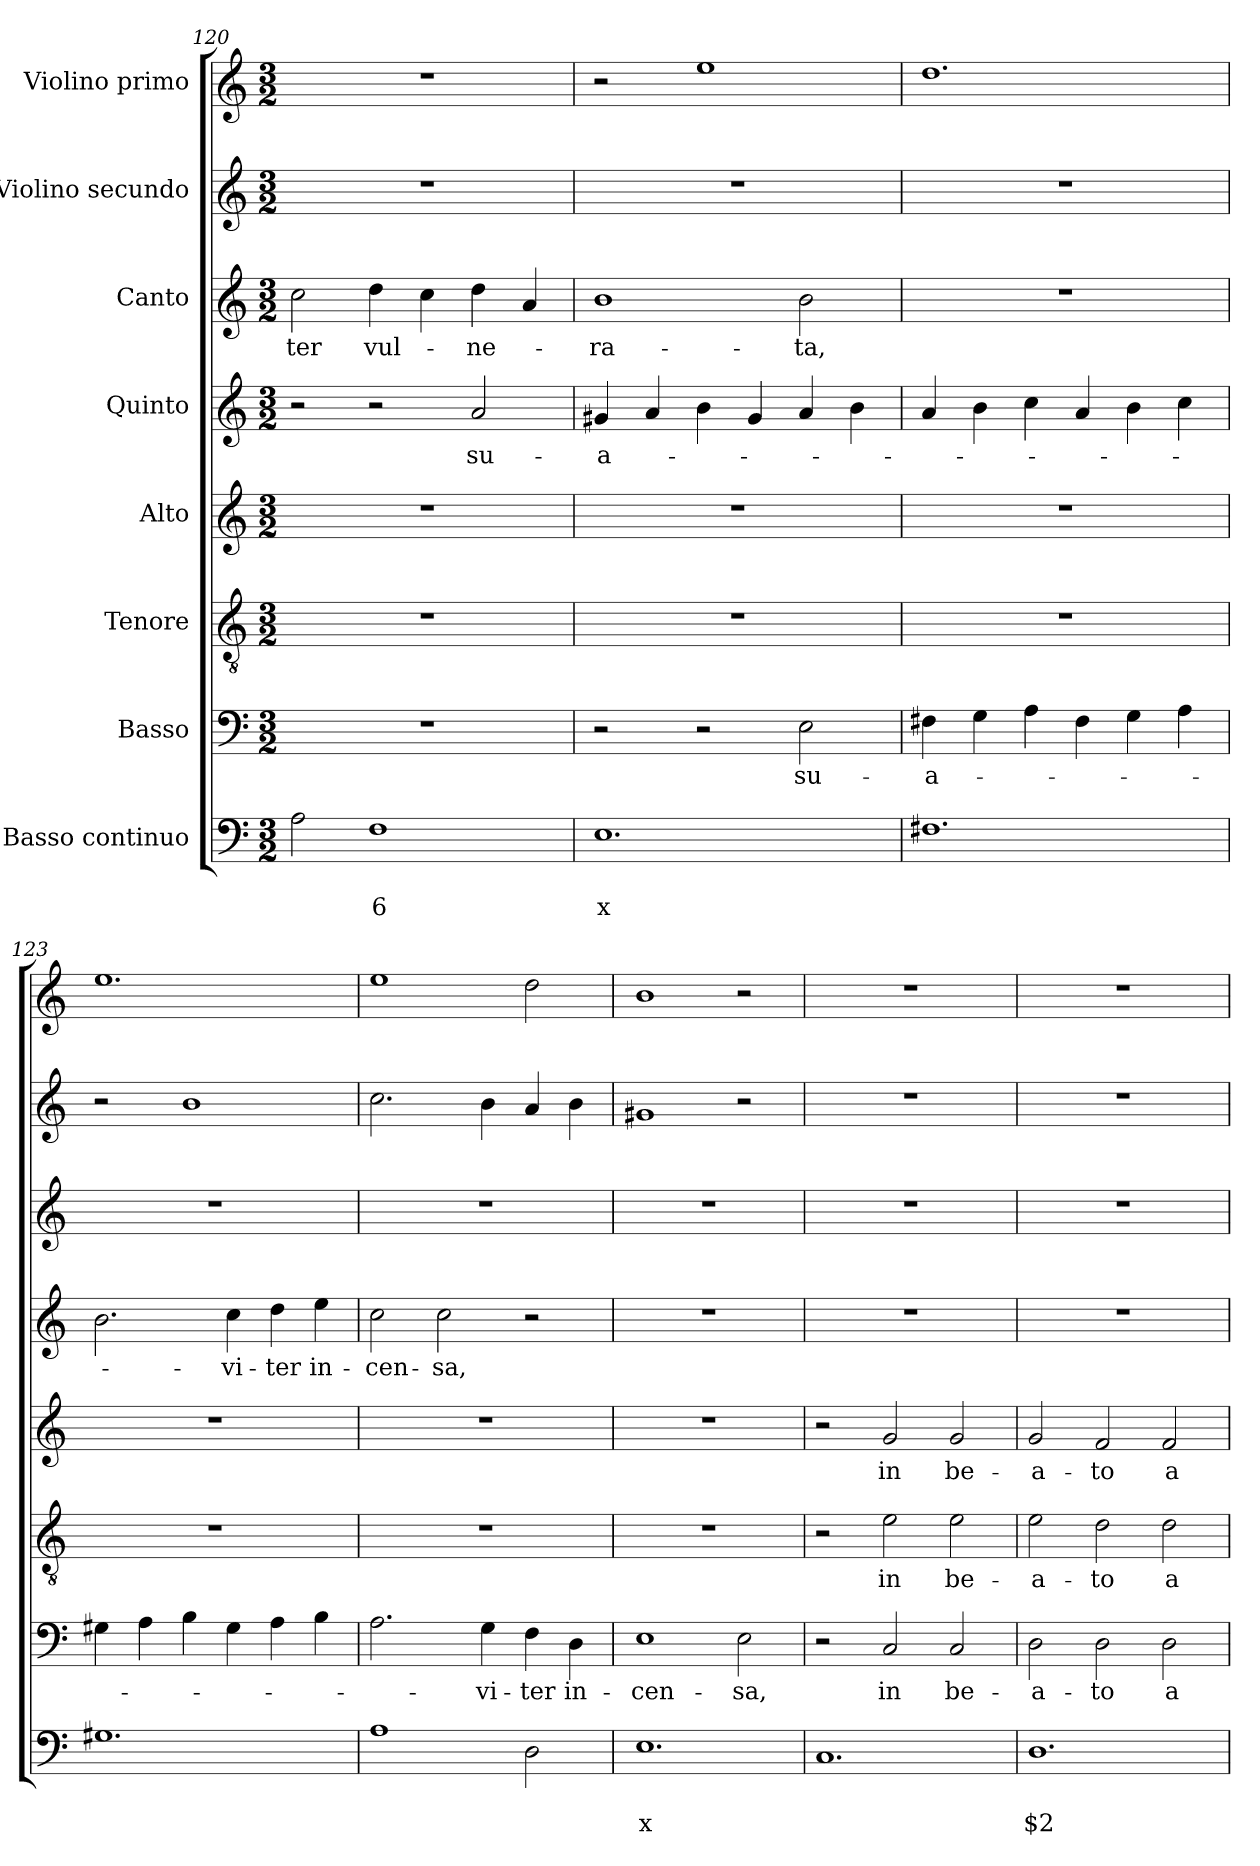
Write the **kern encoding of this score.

**kern	**text	**text	**kern	**text	**kern	**text	**kern	**text	**kern	**text	**kern	**text	**kern	**kern
*part8	*part8	*part8	*part7	*part7	*part6	*part6	*part5	*part5	*part4	*part4	*part3	*part3	*part2	*part1
*staff8	*staff8	*staff8	*staff7	*staff7	*staff6	*staff6	*staff5	*staff5	*staff4	*staff4	*staff3	*staff3	*staff2	*staff1
*I"Basso continuo	*	*	*I"Basso	*	*I"Tenore	*	*I"Alto	*	*I"Quinto	*	*I"Canto	*	*I"Violino secundo	*I"Violino primo
*clefF4	*	*	*clefF4	*	*clefGv2	*	*clefG2	*	*clefG2	*	*clefG2	*	*clefG2	*clefG2
*k[]	*	*	*k[]	*	*k[]	*	*k[]	*	*k[]	*	*k[]	*	*k[]	*k[]
*C:	*	*	*C:	*	*C:	*	*C:	*	*C:	*	*C:	*	*C:	*C:
*M3/2	*	*	*M3/2	*	*M3/2	*	*M3/2	*	*M3/2	*	*M3/2	*	*M3/2	*M3/2
=120	=120	=120	=120	=120	=120	=120	=120	=120	=120	=120	=120	=120	=120	=120
!	!	!	!	!	!	!	!	!	!	!	!	!LO:LY:b	!	!
2A\	.	.	1.r	.	1.r	.	1.r	.	2r	.	2cc\	-ter	1.r	1.r
!	!	!LO:LY:b	!	!	!	!	!	!	!	!	!	!LO:LY:b	!	!
1F	.	6	.	.	.	.	.	.	2r	.	4dd\	vul-	.	.
.	.	.	.	.	.	.	.	.	.	.	4cc\	.	.	.
!	!	!	!	!	!	!	!	!	!	!LO:LY:b	!	!LO:LY:b	!	!
.	.	.	.	.	.	.	.	.	2a/	su-	4dd\	-ne-	.	.
.	.	.	.	.	.	.	.	.	.	.	4a/	.	.	.
!!LO:PB:g=z
=121	=121	=121	=121	=121	=121	=121	=121	=121	=121	=121	=121	=121	=121	=121
!	!	!LO:LY:b	!	!	!	!	!	!	!	!LO:LY:b	!	!LO:LY:b	!	!
1.E	.	x	2r	.	1.r	.	1.r	.	4g#X/	-a-	1b	-ra-	1.r	2r
.	.	.	.	.	.	.	.	.	4a/	.	.	.	.	.
.	.	.	2r	.	.	.	.	.	4b\	.	.	.	.	1ee
.	.	.	.	.	.	.	.	.	4g#/	.	.	.	.	.
!	!	!	!	!LO:LY:b	!	!	!	!	!	!	!	!LO:LY:b	!	!
.	.	.	2E\	su-	.	.	.	.	4a/	.	2b\	-ta,	.	.
.	.	.	.	.	.	.	.	.	4b\	.	.	.	.	.
=122	=122	=122	=122	=122	=122	=122	=122	=122	=122	=122	=122	=122	=122	=122
!	!	!	!	!LO:LY:b	!	!	!	!	!	!	!	!	!	!
1.F#X	.	.	4F#X\	-a-	1.r	.	1.r	.	4a/	.	1.r	.	1.r	1.dd
.	.	.	4G\	.	.	.	.	.	4b\	.	.	.	.	.
.	.	.	4A\	.	.	.	.	.	4cc\	.	.	.	.	.
.	.	.	4F#\	.	.	.	.	.	4a/	.	.	.	.	.
.	.	.	4G\	.	.	.	.	.	4b\	.	.	.	.	.
.	.	.	4A\	.	.	.	.	.	4cc\	.	.	.	.	.
=123	=123	=123	=123	=123	=123	=123	=123	=123	=123	=123	=123	=123	=123	=123
1.G#X	.	.	4G#X\	.	1.r	.	1.r	.	2.b\	.	1.r	.	2r	1.ee
.	.	.	4A\	.	.	.	.	.	.	.	.	.	.	.
.	.	.	4B\	.	.	.	.	.	.	.	.	.	1b	.
!	!	!	!	!	!	!	!	!	!	!LO:LY:b	!	!	!	!
.	.	.	4G#\	.	.	.	.	.	4cc\	-vi-	.	.	.	.
!	!	!	!	!	!	!	!	!	!	!LO:LY:b	!	!	!	!
.	.	.	4A\	.	.	.	.	.	4dd\	-ter	.	.	.	.
!	!	!	!	!	!	!	!	!	!	!LO:LY:b	!	!	!	!
.	.	.	4B\	.	.	.	.	.	4ee\	in-	.	.	.	.
=124	=124	=124	=124	=124	=124	=124	=124	=124	=124	=124	=124	=124	=124	=124
!	!	!	!	!	!	!	!	!	!	!LO:LY:b	!	!	!	!
1A	.	.	2.A\	.	1.r	.	1.r	.	2cc\	-cen-	1.r	.	2.cc\	1ee
!	!	!	!	!	!	!	!	!	!	!LO:LY:b	!	!	!	!
.	.	.	.	.	.	.	.	.	2cc\	-sa,	.	.	.	.
!	!	!	!	!LO:LY:b	!	!	!	!	!	!	!	!	!	!
.	.	.	4G\	-vi-	.	.	.	.	.	.	.	.	4b\	.
!	!	!	!	!LO:LY:b	!	!	!	!	!	!	!	!	!	!
2D\	.	.	4F\	-ter	.	.	.	.	2r	.	.	.	4a/	2dd\
!	!	!	!	!LO:LY:b	!	!	!	!	!	!	!	!	!	!
.	.	.	4D\	in-	.	.	.	.	.	.	.	.	4b\	.
=125	=125	=125	=125	=125	=125	=125	=125	=125	=125	=125	=125	=125	=125	=125
!	!	!LO:LY:b	!	!LO:LY:b	!	!	!	!	!	!	!	!	!	!
1.E	.	x	1E	-cen-	1.r	.	1.r	.	1.r	.	1.r	.	1g#X	1b
!	!	!	!	!LO:LY:b	!	!	!	!	!	!	!	!	!	!
.	.	.	2E\	-sa,	.	.	.	.	.	.	.	.	2r	2r
=126	=126	=126	=126	=126	=126	=126	=126	=126	=126	=126	=126	=126	=126	=126
1.C	.	.	2r	.	2r	.	2r	.	1.r	.	1.r	.	1.r	1.r
!	!	!	!	!LO:LY:b	!	!LO:LY:b	!	!LO:LY:b	!	!	!	!	!	!
.	.	.	2C/	in	2e\	in	2g/	in	.	.	.	.	.	.
!	!	!	!	!LO:LY:b	!	!LO:LY:b	!	!LO:LY:b	!	!	!	!	!	!
.	.	.	2C/	be-	2e\	be-	2g/	be-	.	.	.	.	.	.
!!LO:LB:g=z
=127	=127	=127	=127	=127	=127	=127	=127	=127	=127	=127	=127	=127	=127	=127
!	!	!LO:LY:b	!	!LO:LY:b	!	!LO:LY:b	!	!LO:LY:b	!	!	!	!	!	!
1.D	.	$2	2D\	-a-	2e\	-a-	2g/	-a-	1.r	.	1.r	.	1.r	1.r
!	!	!	!	!LO:LY:b	!	!LO:LY:b	!	!LO:LY:b	!	!	!	!	!	!
.	.	.	2D\	-to	2d\	-to	2f/	-to	.	.	.	.	.	.
!	!	!	!	!LO:LY:b	!	!LO:LY:b	!	!LO:LY:b	!	!	!	!	!	!
.	.	.	2D\	a-	2d\	a-	2f/	a-	.	.	.	.	.	.
=	=	=	=	=	=	=	=	=	=	=	=	=	=	=
*-	*-	*-	*-	*-	*-	*-	*-	*-	*-	*-	*-	*-	*-	*-
